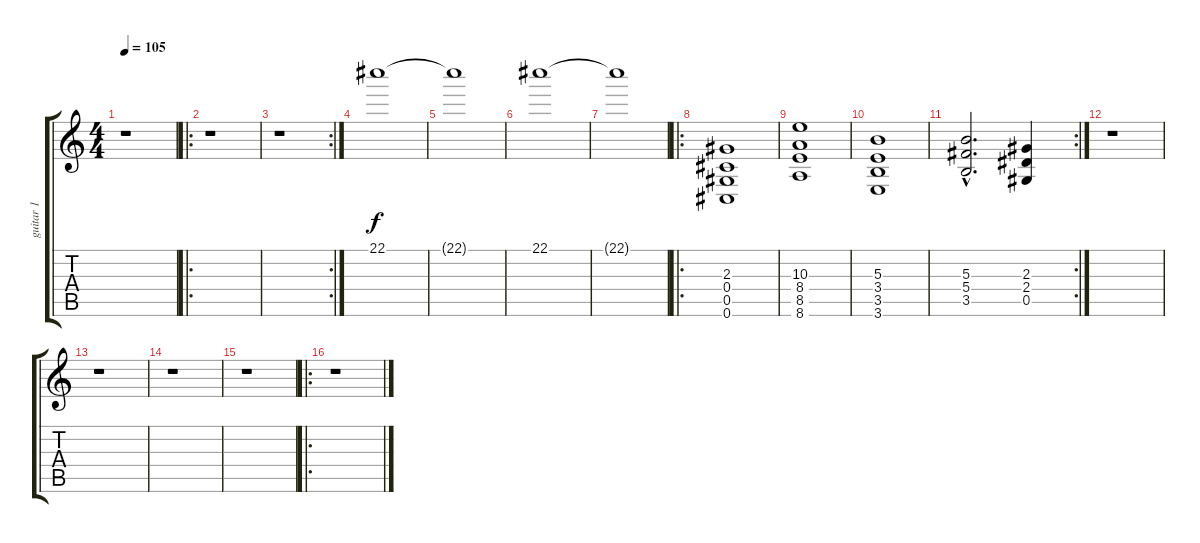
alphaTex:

\track ("guitar 1" "guitar 1") {instrument distortionguitar}
\staff {score tabs}
\tuning (Eb4 Bb3 Gb3 Db3 Ab2 Db2) {hide}
\ts (4 4)
\tempo 105
\clef g2
\ks c
r.1{dy f instrument distortionguitar} |
\ro
r.1 |
\rc 2
r.1 |
22.1.1{instrument synthstrings1} |
22.1{t}.1 |
22.1.1 |
22.1{t}.1 |
\ro
(2.3 0.4 0.5 0.6).1{instrument distortionguitar} |
(10.3 8.4 8.5 8.6).1 |
(5.3 3.4 3.5 3.6).1 |
\rc 2
(5.3{hac} 5.4{hac} 3.5{hac}).2{d} (2.3 2.4 0.5).4 |
r.1{instrument synthstrings1} |
r.1 |
r.1 |
r.1 |
\ro
r.1{instrument synthstrings1}
